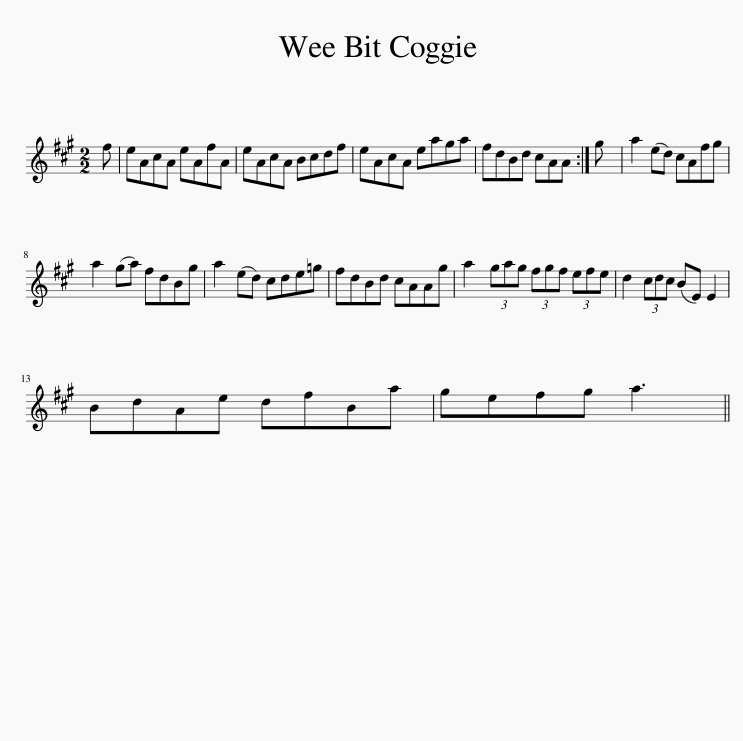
X:1
L:1/8
M:2/2
I:linebreak $
K:A
V:1 treble
V:1
 f | eAcA eAfA | eAcA Bcdf | eAcA eaga | fdBd cAA :| %5
 g | a2 (ed) cAfg |$ a2 (ga) fdBg | a2 (ed) cde=g | fdBd cAAg | %10
 a2 (3gag (3fgf (3efe | d2 (3cdc (BE) E2 |$ BdAe dfBa | gefg a3 || %14
